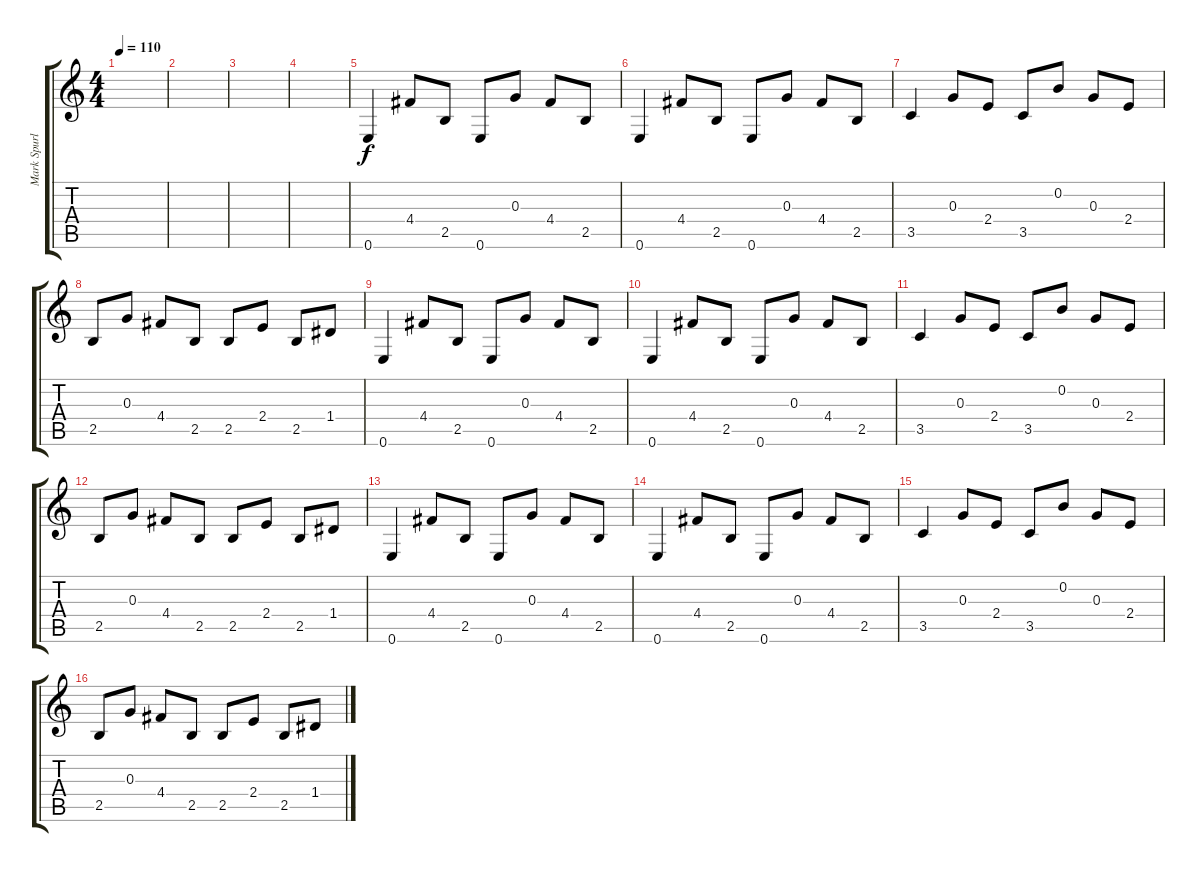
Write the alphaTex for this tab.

\track ("Mark Spurlock (Clean)" "Mark Spurl") {instrument acousticguitarsteel}
\staff {score tabs}
\tuning (E4 B3 G3 D3 A2 E2) {hide}
\ts (4 4)
\tempo 110
\clef g2
\ks c
|
|
|
|
0.6.4 4.4.8 2.5.8 0.6.8 0.3.8 4.4.8 2.5.8 |
0.6.4 4.4.8 2.5.8 0.6.8 0.3.8 4.4.8 2.5.8 |
3.5.4 0.3.8 2.4.8 3.5.8 0.2.8 0.3.8 2.4.8 |
2.5.8 0.3.8 4.4.8 2.5.8 2.5.8 2.4.8 2.5.8 1.4.8 |
0.6.4 4.4.8 2.5.8 0.6.8 0.3.8 4.4.8 2.5.8 |
0.6.4 4.4.8 2.5.8 0.6.8 0.3.8 4.4.8 2.5.8 |
3.5.4 0.3.8 2.4.8 3.5.8 0.2.8 0.3.8 2.4.8 |
2.5.8 0.3.8 4.4.8 2.5.8 2.5.8 2.4.8 2.5.8 1.4.8 |
0.6.4 4.4.8 2.5.8 0.6.8 0.3.8 4.4.8 2.5.8 |
0.6.4 4.4.8 2.5.8 0.6.8 0.3.8 4.4.8 2.5.8 |
3.5.4 0.3.8 2.4.8 3.5.8 0.2.8 0.3.8 2.4.8 |
2.5.8 0.3.8 4.4.8 2.5.8 2.5.8 2.4.8 2.5.8 1.4.8
